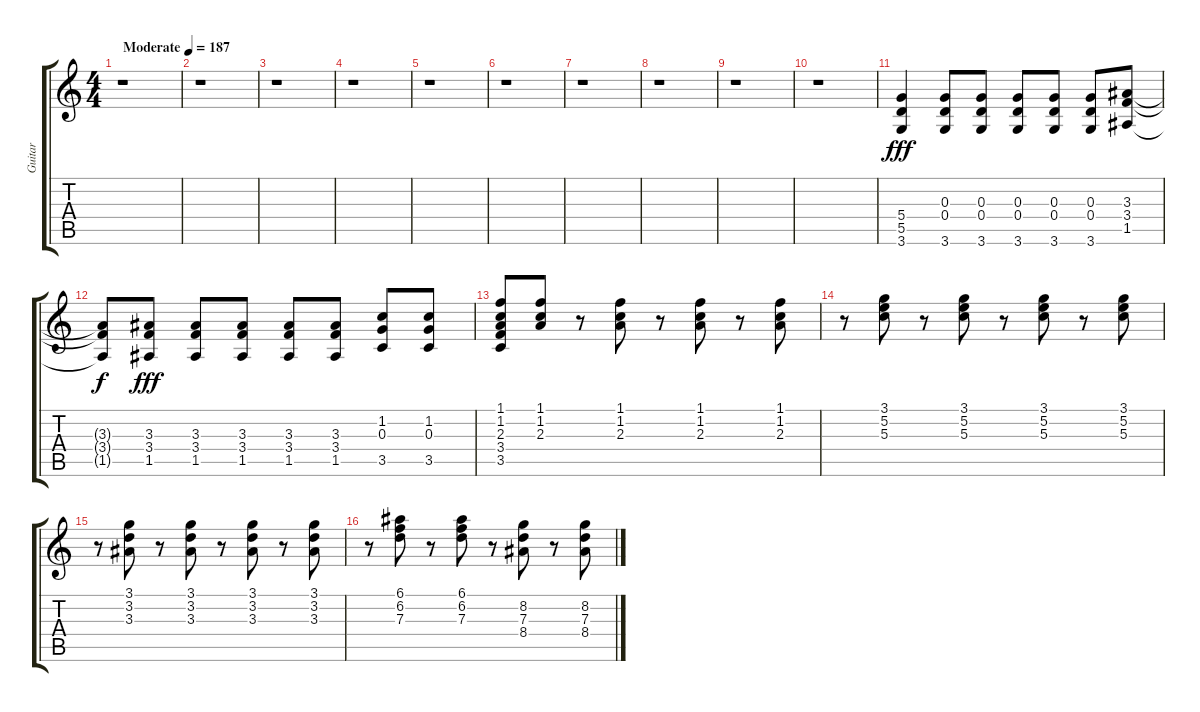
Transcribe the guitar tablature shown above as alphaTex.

\track ("Guitar" "Guitar") {instrument distortionguitar}
\staff {score tabs}
\tuning (E4 B3 G3 D3 A2 E2) {hide}
\ts (4 4)
\tempo (187 "Moderate")
\clef g2
\ks c
r.1{dy fff instrument distortionguitar} |
r.1 |
r.1 |
r.1 |
r.1 |
r.1 |
r.1 |
r.1 |
r.1 |
r.1 |
(5.4 5.5 3.6).4 (0.3 0.4 3.6).8 (0.3 0.4 3.6).8 (0.3 0.4 3.6).8 (0.3 0.4 3.6).8 (0.3 0.4 3.6).8 (3.3 3.4 1.5).8 |
(3.3{t} 3.4{t} 1.5{t}).8{dy f} (3.3 3.4 1.5).8{dy fff} (3.3 3.4 1.5).8 (3.3 3.4 1.5).8 (3.3 3.4 1.5).8 (3.3 3.4 1.5).8 (1.2 0.3 3.5).8 (1.2 0.3 3.5).8 |
(1.1 1.2 2.3 3.4 3.5).8 (1.1 1.2 2.3).8 r.8 (1.1 1.2 2.3).8 r.8 (1.1 1.2 2.3).8 r.8 (1.1 1.2 2.3).8 |
r.8 (3.1 5.2 5.3).8 r.8 (3.1 5.2 5.3).8 r.8 (3.1 5.2 5.3).8 r.8 (3.1 5.2 5.3).8 |
r.8 (3.1 3.2 3.3).8 r.8 (3.1 3.2 3.3).8 r.8 (3.1 3.2 3.3).8 r.8 (3.1 3.2 3.3).8 |
r.8 (6.1 6.2 7.3).8 r.8 (6.1 6.2 7.3).8 r.8 (8.2 7.3 8.4).8 r.8 (8.2 7.3 8.4).8
